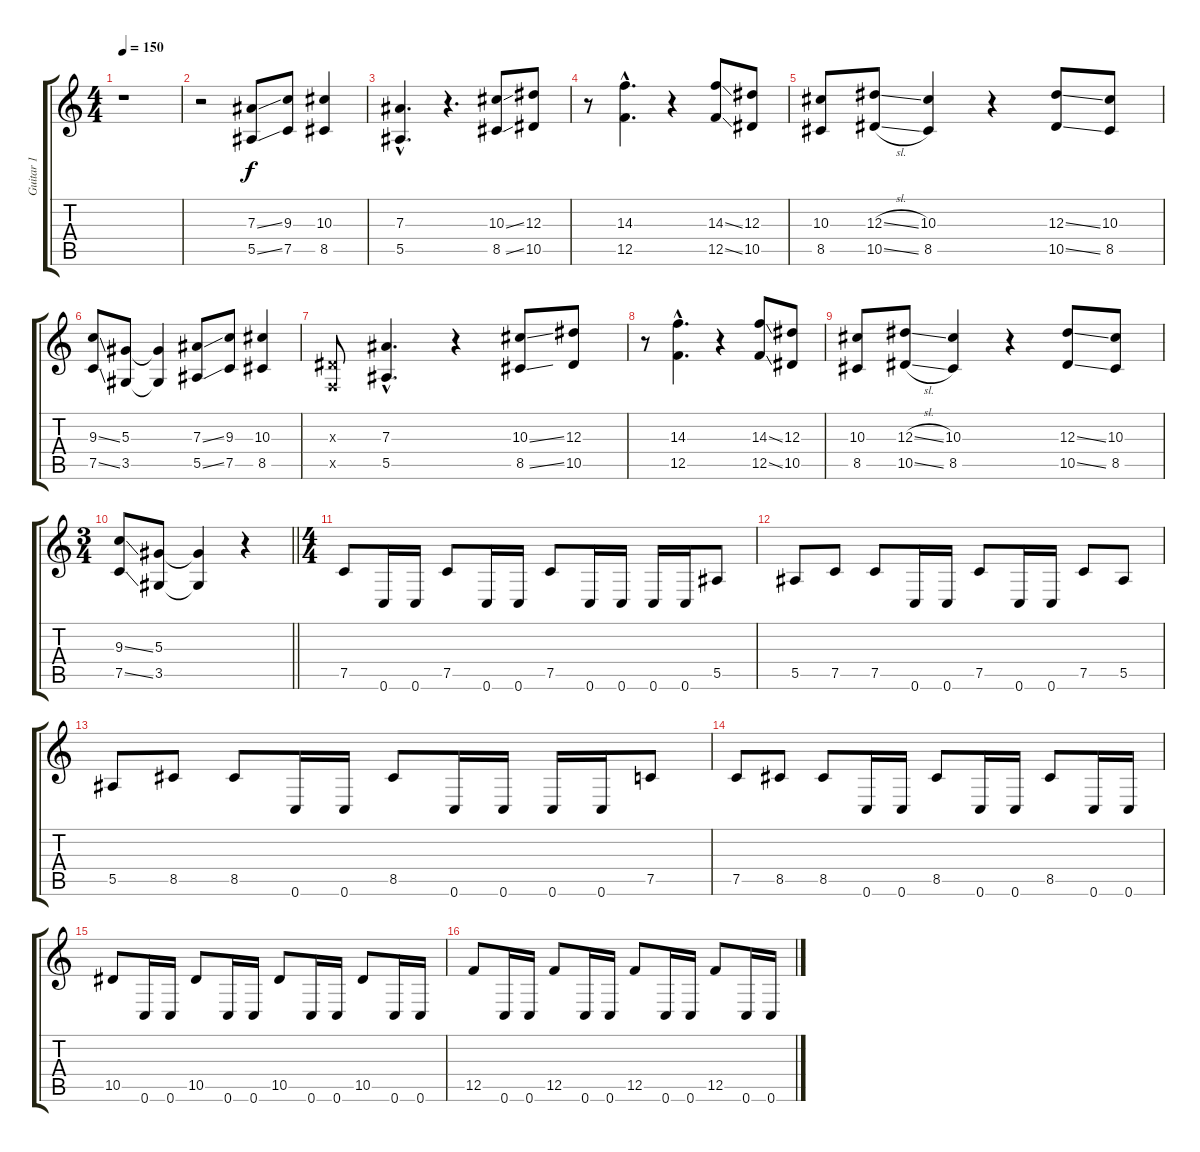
\track ("Guitar 1" "Guitar 1") {instrument overdrivenguitar}
\staff {score tabs}
\tuning (C4 G3 Eb3 Bb2 F2 C2) {hide}
\ts (4 4)
\tempo 150
\clef g2
\ks c
r.1{dy f instrument overdrivenguitar} |
r.2 (7.3{ss} 5.5{ss}).8 (9.3 7.5).8 (10.3 8.5).4 |
(7.3{hac} 5.5{hac}).4{d} r.4{d} (10.3{ss} 8.5{ss}).8 (12.3 10.5).8 |
r.8 (14.3{hac} 12.5{hac}).4{d} r.4 (14.3{ss} 12.5{ss}).8 (12.3 10.5).8 |
(10.3 8.5).8 (12.3{sl} 10.5{sl}).8 (10.3 8.5).4 r.4 (12.3{ss} 10.5{ss}).8 (10.3 8.5).8 |
(9.3{ss} 7.5{ss}).8 (5.3 3.5).8 (5.3{t} 3.5{t}).4 (7.3{ss} 5.5{ss}).8 (9.3 7.5).8 (10.3 8.5).4 |
(0.3{x} 0.5{x}).8 (7.3{hac} 5.5{hac}).4{d} r.4 (10.3{ss} 8.5{ss}).8 (12.3 10.5).8 |
r.8 (14.3{hac} 12.5{hac}).4{d} r.4 (14.3{ss} 12.5{ss}).8 (12.3 10.5).8 |
(10.3 8.5).8 (12.3{sl} 10.5{sl}).8 (10.3 8.5).4 r.4 (12.3{ss} 10.5{ss}).8 (10.3 8.5).8 |
\ts (3 4)
\barLineRight lightlight
(9.3{ss} 7.5{ss}).8 (5.3 3.5).8 (5.3{t} 3.5{t}).4 r.4 |
\ts (4 4)
\section ("" "")
7.5.8 0.6.16 0.6.16 7.5.8 0.6.16 0.6.16 7.5.8 0.6.16 0.6.16 0.6.16 0.6.16 5.5.8 |
5.5.8 7.5.8 7.5.8 0.6.16 0.6.16 7.5.8 0.6.16 0.6.16 7.5.8 5.5.8 |
5.5.8 8.5.8 8.5.8 0.6.16 0.6.16 8.5.8 0.6.16 0.6.16 0.6.16 0.6.16 7.5.8 |
7.5.8 8.5.8 8.5.8 0.6.16 0.6.16 8.5.8 0.6.16 0.6.16 8.5.8 0.6.16 0.6.16 |
10.5.8 0.6.16 0.6.16 10.5.8 0.6.16 0.6.16 10.5.8 0.6.16 0.6.16 10.5.8 0.6.16 0.6.16 |
12.5.8 0.6.16 0.6.16 12.5.8 0.6.16 0.6.16 12.5.8 0.6.16 0.6.16 12.5.8 0.6.16 0.6.16
